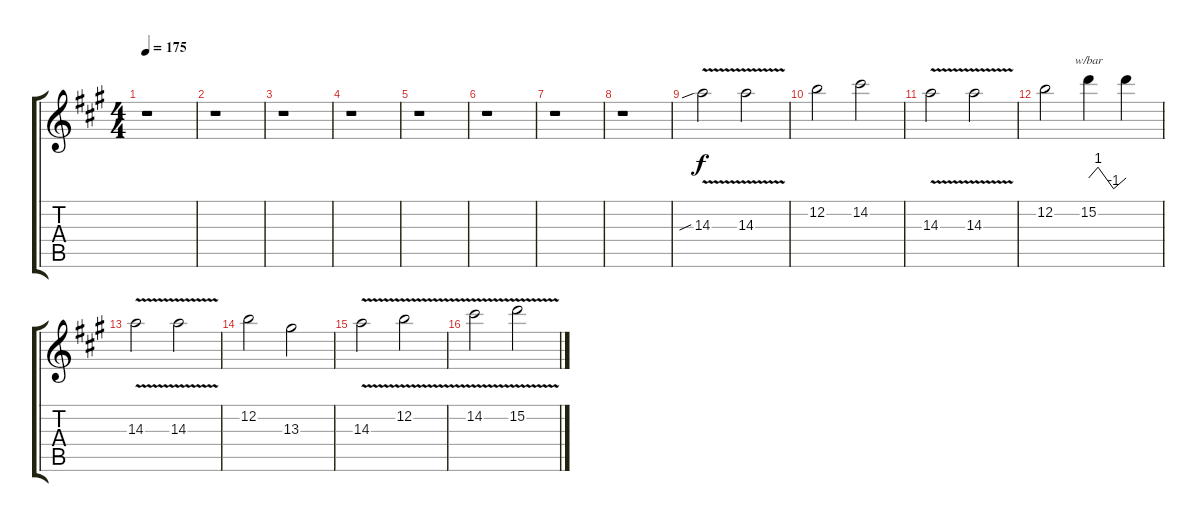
\track "" {instrument distortionguitar}
\staff {score tabs}
\tuning (E4 B3 G3 D3 A2 E2) {hide}
\ts (4 4)
\tempo 175
\clef g2
\ks a
r.1{dy f} |
r.1 |
r.1 |
r.1 |
r.1 |
r.1 |
r.1 |
r.1 |
14.3{v sib}.2 14.3{v}.2 |
12.2.2 14.2.2 |
14.3{v}.2 14.3{v}.2 |
12.2.2 15.2.4{tbe (custom default 0 0 15 4 40 -4 60 0)} 15.2{t}.4 |
14.3{v}.2 14.3{v}.2 |
12.2.2 13.3.2 |
14.3{v}.2 12.2{v}.2 |
14.2{v}.2 15.2{v}.2
